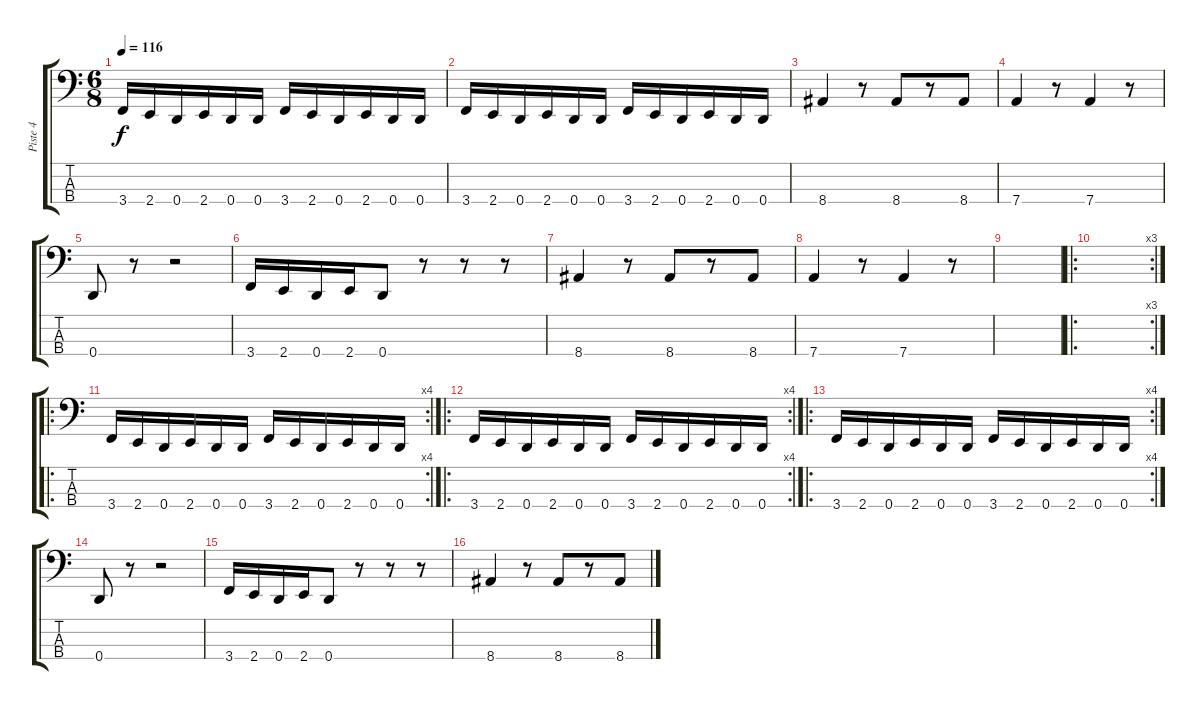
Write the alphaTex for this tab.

\track ("Piste 4" "Piste 4") {instrument acousticguitarnylon}
\staff {score tabs}
\tuning (G2 D2 A1 D1) {hide}
\ts (6 8)
\tempo 116
\clef f4
\ks c
3.4.16{dy f} 2.4.16 0.4.16 2.4.16 0.4.16 0.4.16 3.4.16 2.4.16 0.4.16 2.4.16 0.4.16 0.4.16 |
3.4.16 2.4.16 0.4.16 2.4.16 0.4.16 0.4.16 3.4.16 2.4.16 0.4.16 2.4.16 0.4.16 0.4.16 |
8.4.4 r.8 8.4.8 r.8 8.4.8 |
7.4.4 r.8 7.4.4 r.8 |
0.4.8 r.8 r.2 |
3.4.16 2.4.16 0.4.16 2.4.16 0.4.8 r.8 r.8 r.8 |
8.4.4 r.8 8.4.8 r.8 8.4.8 |
7.4.4 r.8 7.4.4 r.8 |
|
\ro
\rc 3
|
\ro
\rc 4
3.4.16 2.4.16 0.4.16 2.4.16 0.4.16 0.4.16 3.4.16 2.4.16 0.4.16 2.4.16 0.4.16 0.4.16 |
\ro
\rc 4
3.4.16 2.4.16 0.4.16 2.4.16 0.4.16 0.4.16 3.4.16 2.4.16 0.4.16 2.4.16 0.4.16 0.4.16 |
\ro
\rc 4
3.4.16 2.4.16 0.4.16 2.4.16 0.4.16 0.4.16 3.4.16 2.4.16 0.4.16 2.4.16 0.4.16 0.4.16 |
0.4.8 r.8 r.2 |
3.4.16 2.4.16 0.4.16 2.4.16 0.4.8 r.8 r.8 r.8 |
8.4.4 r.8 8.4.8 r.8 8.4.8
